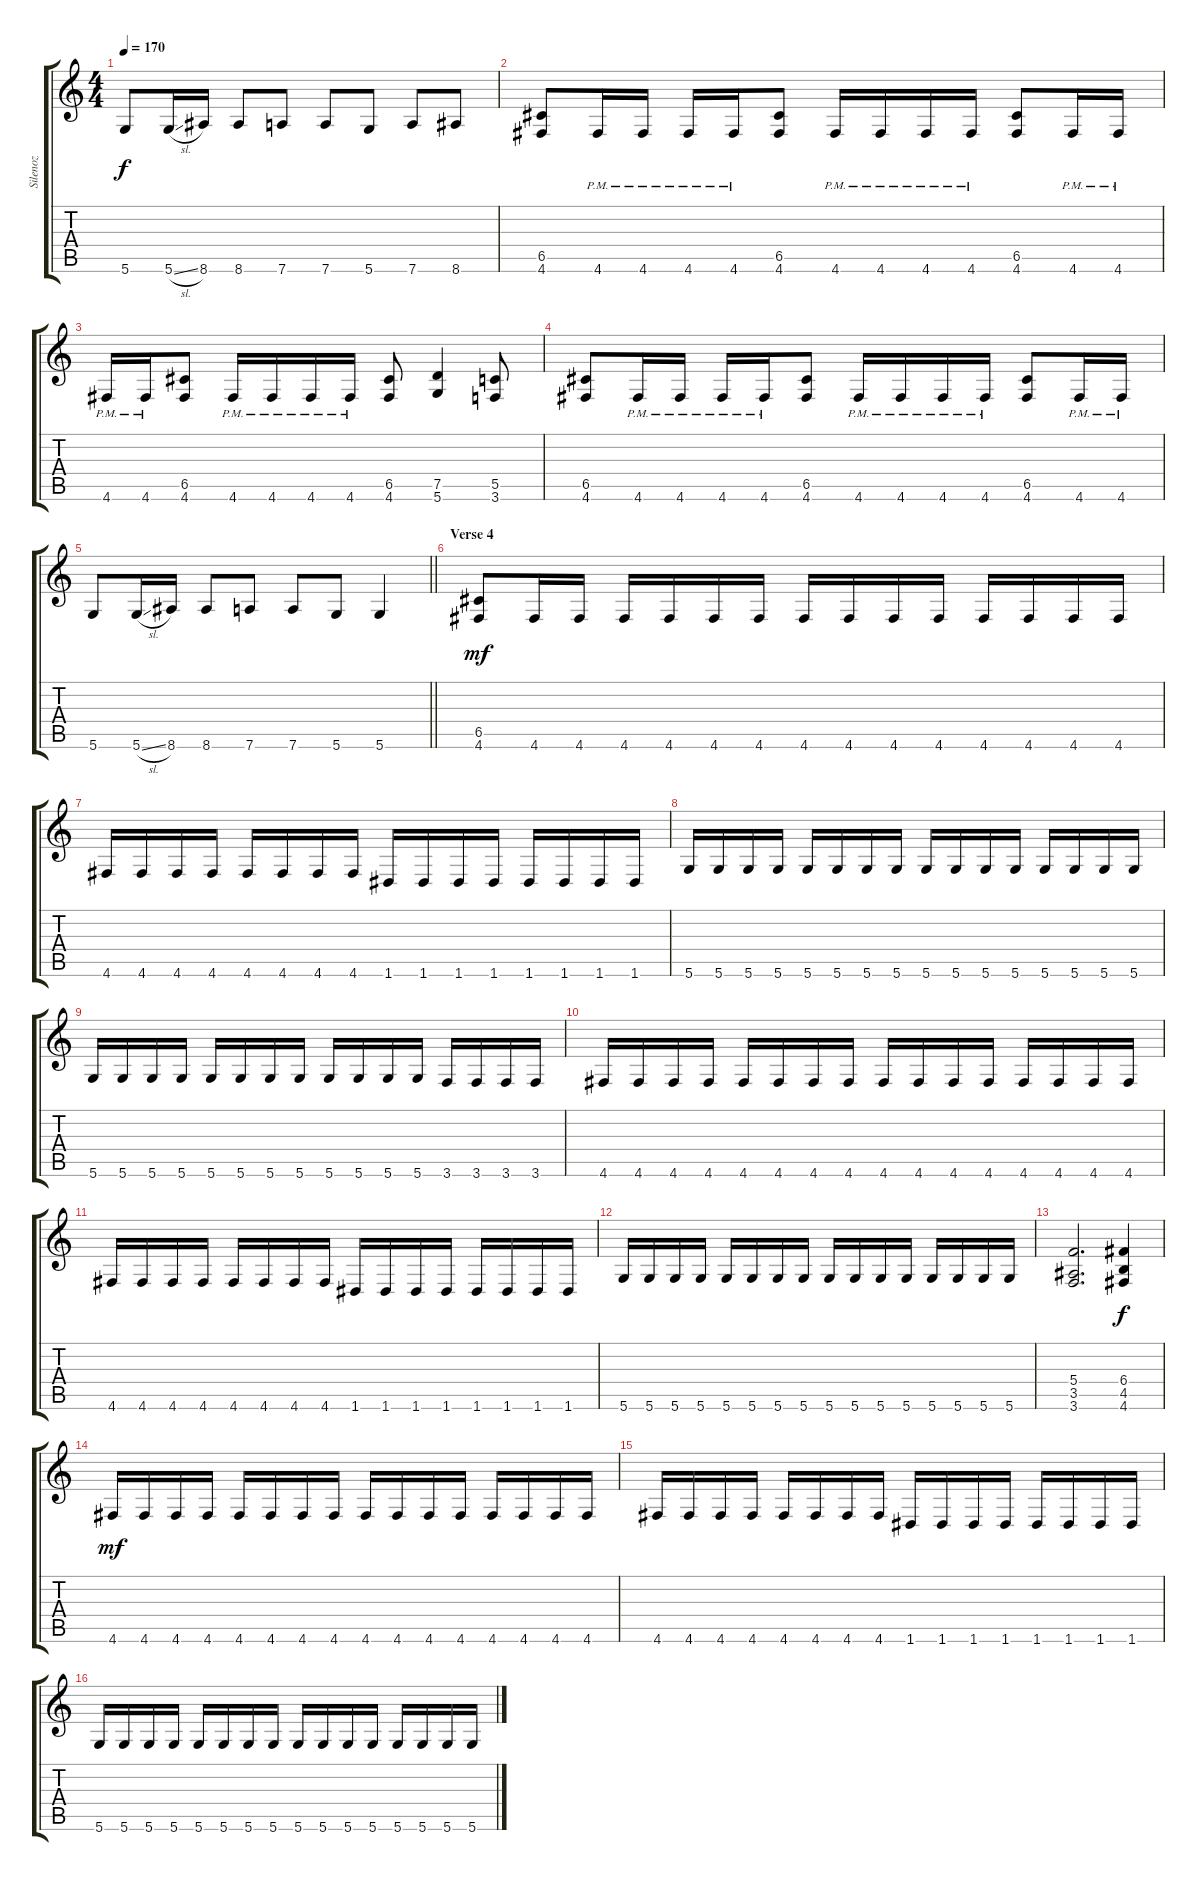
\track ("Silenoz" "Silenoz") {instrument distortionguitar}
\staff {score tabs}
\tuning (D4 A3 F3 C3 G2 D2) {hide}
\ts (4 4)
\tempo 170
\clef g2
\ks c
5.6.8{dy f} 5.6{sl}.16 8.6.16 8.6.8 7.6.8 7.6.8 5.6.8 7.6.8 8.6.8 |
(6.5 4.6).8 4.6{pm}.16 4.6{pm}.16 4.6{pm}.16 4.6{pm}.16 (6.5 4.6).8 4.6{pm}.16 4.6{pm}.16 4.6{pm}.16 4.6{pm}.16 (6.5 4.6).8 4.6{pm}.16 4.6{pm}.16 |
4.6{pm}.16 4.6{pm}.16 (6.5 4.6).8 4.6{pm}.16 4.6{pm}.16 4.6{pm}.16 4.6{pm}.16 (6.5 4.6).8 (7.5 5.6).4 (5.5 3.6).8 |
(6.5 4.6).8 4.6{pm}.16 4.6{pm}.16 4.6{pm}.16 4.6{pm}.16 (6.5 4.6).8 4.6{pm}.16 4.6{pm}.16 4.6{pm}.16 4.6{pm}.16 (6.5 4.6).8 4.6{pm}.16 4.6{pm}.16 |
\barLineRight lightlight
5.6.8 5.6{sl}.16 8.6.16 8.6.8 7.6.8 7.6.8 5.6.8 5.6.4 |
\section ("" "Verse 4")
(6.5 4.6).8{dy mf} 4.6.16 4.6.16 4.6.16 4.6.16 4.6.16 4.6.16 4.6.16 4.6.16 4.6.16 4.6.16 4.6.16 4.6.16 4.6.16 4.6.16 |
4.6.16 4.6.16 4.6.16 4.6.16 4.6.16 4.6.16 4.6.16 4.6.16 1.6.16 1.6.16 1.6.16 1.6.16 1.6.16 1.6.16 1.6.16 1.6.16 |
5.6.16 5.6.16 5.6.16 5.6.16 5.6.16 5.6.16 5.6.16 5.6.16 5.6.16 5.6.16 5.6.16 5.6.16 5.6.16 5.6.16 5.6.16 5.6.16 |
5.6.16 5.6.16 5.6.16 5.6.16 5.6.16 5.6.16 5.6.16 5.6.16 5.6.16 5.6.16 5.6.16 5.6.16 3.6.16 3.6.16 3.6.16 3.6.16 |
4.6.16 4.6.16 4.6.16 4.6.16 4.6.16 4.6.16 4.6.16 4.6.16 4.6.16 4.6.16 4.6.16 4.6.16 4.6.16 4.6.16 4.6.16 4.6.16 |
4.6.16 4.6.16 4.6.16 4.6.16 4.6.16 4.6.16 4.6.16 4.6.16 1.6.16 1.6.16 1.6.16 1.6.16 1.6.16 1.6.16 1.6.16 1.6.16 |
5.6.16 5.6.16 5.6.16 5.6.16 5.6.16 5.6.16 5.6.16 5.6.16 5.6.16 5.6.16 5.6.16 5.6.16 5.6.16 5.6.16 5.6.16 5.6.16 |
(5.4 3.5 3.6).2{d} (6.4 4.5 4.6).4{dy f} |
4.6.16{dy mf} 4.6.16 4.6.16 4.6.16 4.6.16 4.6.16 4.6.16 4.6.16 4.6.16 4.6.16 4.6.16 4.6.16 4.6.16 4.6.16 4.6.16 4.6.16 |
4.6.16 4.6.16 4.6.16 4.6.16 4.6.16 4.6.16 4.6.16 4.6.16 1.6.16 1.6.16 1.6.16 1.6.16 1.6.16 1.6.16 1.6.16 1.6.16 |
5.6.16 5.6.16 5.6.16 5.6.16 5.6.16 5.6.16 5.6.16 5.6.16 5.6.16 5.6.16 5.6.16 5.6.16 5.6.16 5.6.16 5.6.16 5.6.16
